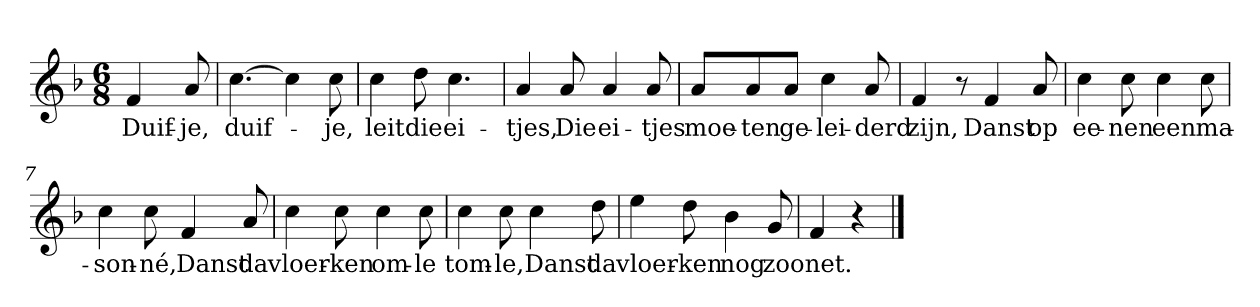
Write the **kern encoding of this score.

**kern	**text
*part1	*part1
*staff1	*staff1
*clefG2	*
*k[b-]	*
*F:	*
*M6/8	*
*MM120	*
=	=
4f	Duif-
8a	-je,
=1	=1
[4.cc	duif-
4cc]	.
8cc	-je,
=2	=2
4cc	leit
8dd	die
4.cc	ei-
=3	=3
4a	-tjes,
8a	Die
4a	ei-
8a	-tjes
=4	=4
8a/L	moe-
8a/	-ten
8a/J	ge-
4cc	-lei-
8a	-derd
=5	=5
4f	zijn,
8r	.
4f	Danst
8a	op
=6	=6
4cc	ee-
8cc	-nen
4cc	een
8cc	ma-
=7	=7
4cc	-son-
8cc	-né,
4f	Danst
8a	da
=8	=8
4cc	vloer-
8cc	-ken
4cc	om-
8cc	-le
=9	=9
4cc	tom-
8cc	-le,
4cc	Danst
8dd	da
=10	=10
4ee	vloer-
8dd	-ken
4b-	nog
8g	zoo
=11	=11
4f	net.
4r	.
==	==
*-	*-
